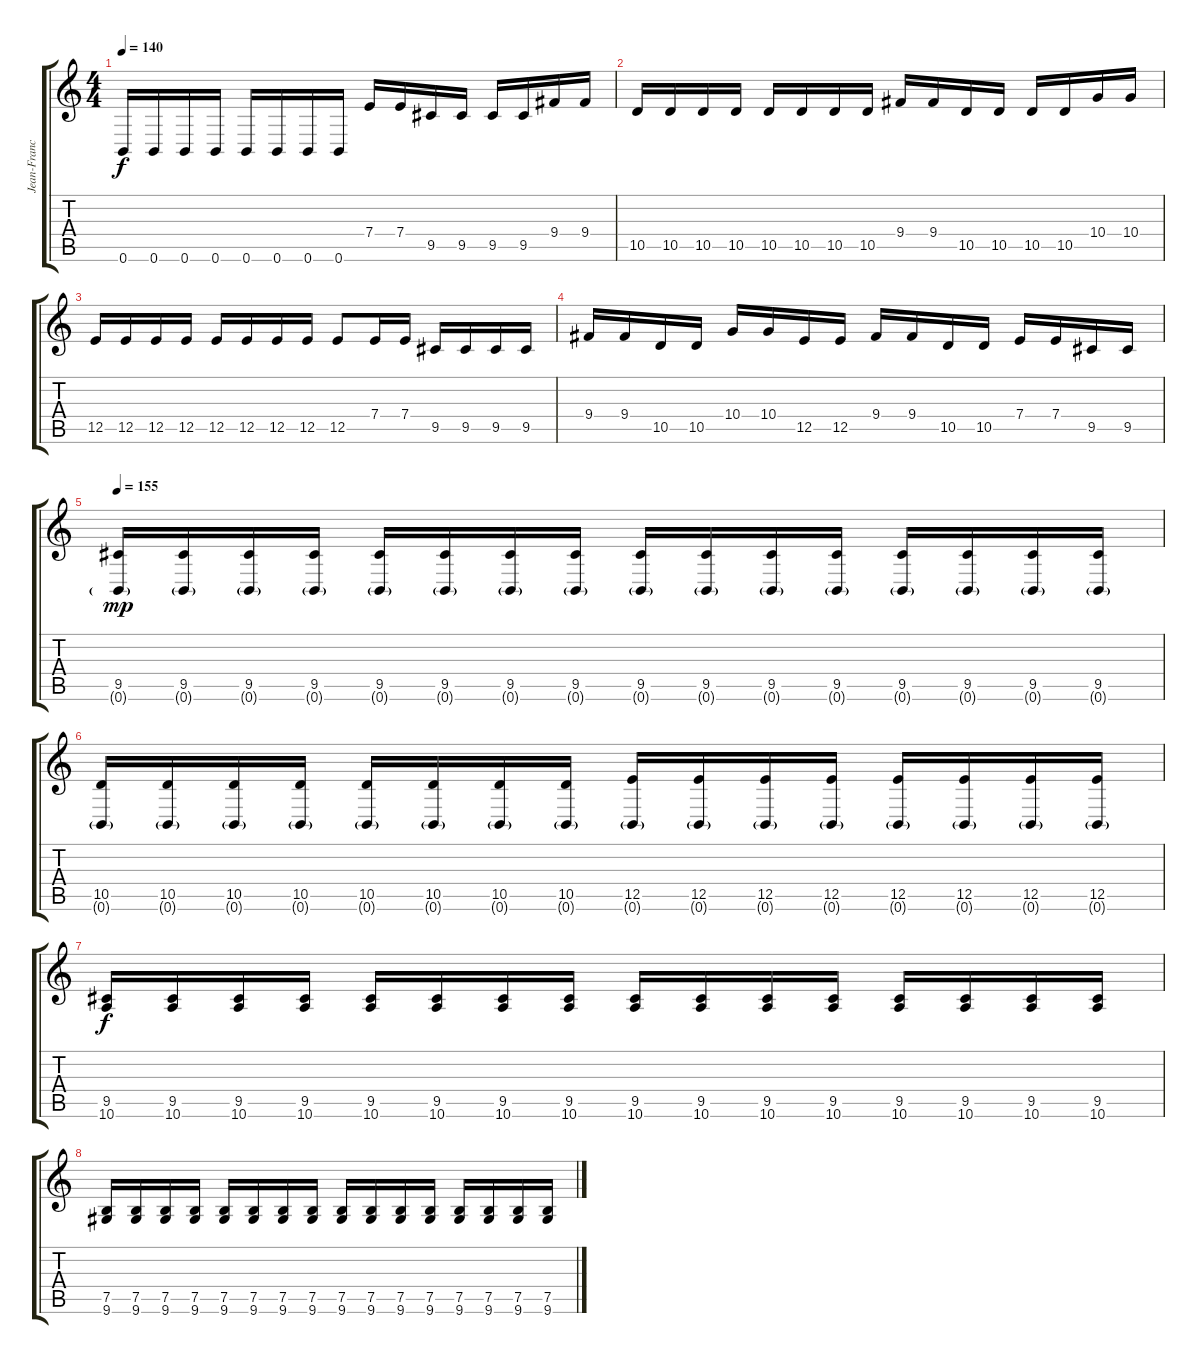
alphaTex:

\track ("Jean-Francois Dagenals (Lead)" "Jean-Franc") {instrument distortionguitar}
\staff {score tabs}
\tuning (B3 Gb3 D3 A2 E2 B1) {hide}
\ts (4 4)
\tempo 140
\clef g2
\ks c
0.6.16{dy f} 0.6.16 0.6.16 0.6.16 0.6.16 0.6.16 0.6.16 0.6.16 7.4.16 7.4.16 9.5.16 9.5.16 9.5.16 9.5.16 9.4.16 9.4.16 |
10.5.16 10.5.16 10.5.16 10.5.16 10.5.16 10.5.16 10.5.16 10.5.16 9.4.16 9.4.16 10.5.16 10.5.16 10.5.16 10.5.16 10.4.16 10.4.16 |
12.5.16 12.5.16 12.5.16 12.5.16 12.5.16 12.5.16 12.5.16 12.5.16 12.5.8 7.4.16 7.4.16 9.5.16 9.5.16 9.5.16 9.5.16 |
9.4.16 9.4.16 10.5.16 10.5.16 10.4.16 10.4.16 12.5.16 12.5.16 9.4.16 9.4.16 10.5.16 10.5.16 7.4.16 7.4.16 9.5.16 9.5.16 |
\tempo 155
(9.5 0.6{g}).16{dy mp} (9.5 0.6{g}).16 (9.5 0.6{g}).16 (9.5 0.6{g}).16 (9.5 0.6{g}).16 (9.5 0.6{g}).16 (9.5 0.6{g}).16 (9.5 0.6{g}).16 (9.5 0.6{g}).16 (9.5 0.6{g}).16 (9.5 0.6{g}).16 (9.5 0.6{g}).16 (9.5 0.6{g}).16 (9.5 0.6{g}).16 (9.5 0.6{g}).16 (9.5 0.6{g}).16 |
(10.5 0.6{g}).16 (10.5 0.6{g}).16 (10.5 0.6{g}).16 (10.5 0.6{g}).16 (10.5 0.6{g}).16 (10.5 0.6{g}).16 (10.5 0.6{g}).16 (10.5 0.6{g}).16 (12.5 0.6{g}).16 (12.5 0.6{g}).16 (12.5 0.6{g}).16 (12.5 0.6{g}).16 (12.5 0.6{g}).16 (12.5 0.6{g}).16 (12.5 0.6{g}).16 (12.5 0.6{g}).16 |
(9.5 10.6).16{dy f} (9.5 10.6).16 (9.5 10.6).16 (9.5 10.6).16 (9.5 10.6).16 (9.5 10.6).16 (9.5 10.6).16 (9.5 10.6).16 (9.5 10.6).16 (9.5 10.6).16 (9.5 10.6).16 (9.5 10.6).16 (9.5 10.6).16 (9.5 10.6).16 (9.5 10.6).16 (9.5 10.6).16 |
(7.5 9.6).16 (7.5 9.6).16 (7.5 9.6).16 (7.5 9.6).16 (7.5 9.6).16 (7.5 9.6).16 (7.5 9.6).16 (7.5 9.6).16 (7.5 9.6).16 (7.5 9.6).16 (7.5 9.6).16 (7.5 9.6).16 (7.5 9.6).16 (7.5 9.6).16 (7.5 9.6).16 (7.5 9.6).16
